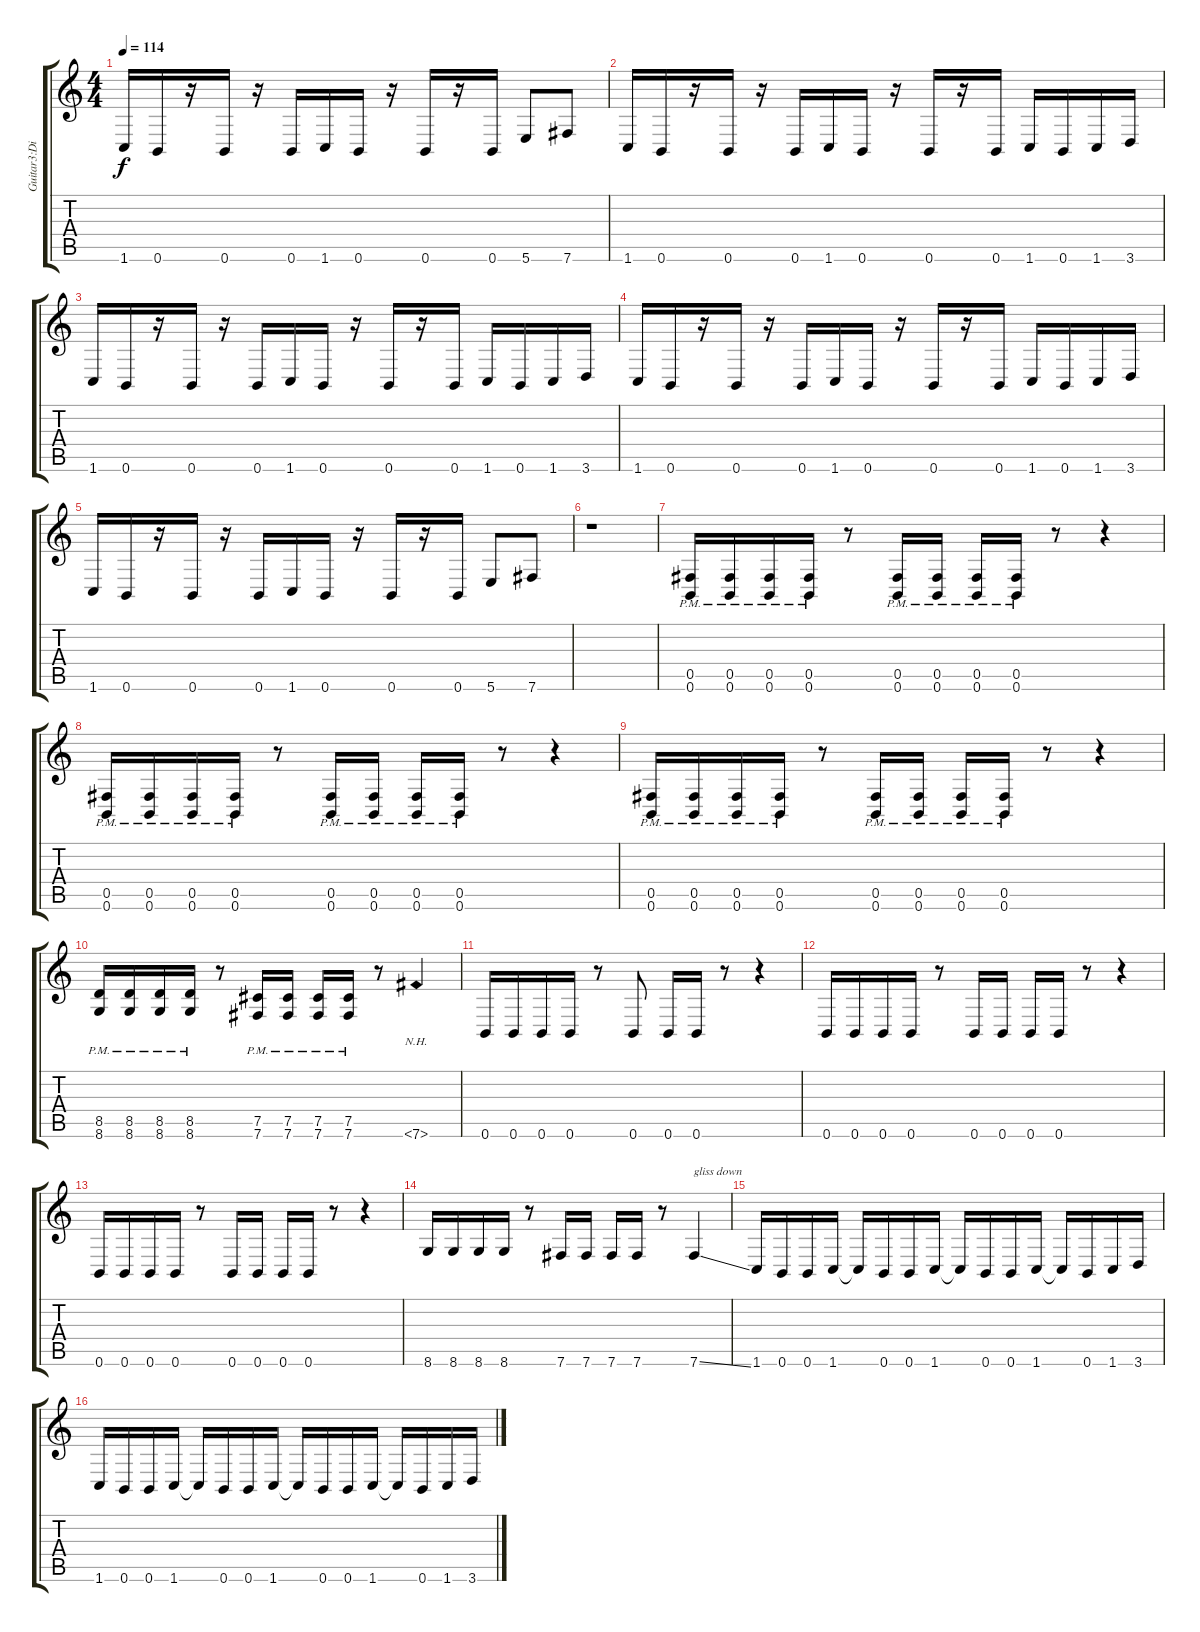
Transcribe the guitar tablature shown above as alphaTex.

\track ("Guitar3:Distortion<1 Half Down, 6th=B>" "Guitar3:Di") {instrument distortionguitar}
\staff {score tabs}
\tuning (Db4 Ab3 E3 B2 Gb2 B1) {hide}
\ts (4 4)
\tempo 114
\clef g2
\ks c
1.6.16{dy f} 0.6.16 r.16 0.6.16 r.16 0.6.16 1.6.16 0.6.16 r.16 0.6.16 r.16 0.6.16 5.6.8 7.6.8 |
1.6.16 0.6.16 r.16 0.6.16 r.16 0.6.16 1.6.16 0.6.16 r.16 0.6.16 r.16 0.6.16 1.6.16 0.6.16 1.6.16 3.6.16 |
1.6.16 0.6.16 r.16 0.6.16 r.16 0.6.16 1.6.16 0.6.16 r.16 0.6.16 r.16 0.6.16 1.6.16 0.6.16 1.6.16 3.6.16 |
1.6.16 0.6.16 r.16 0.6.16 r.16 0.6.16 1.6.16 0.6.16 r.16 0.6.16 r.16 0.6.16 1.6.16 0.6.16 1.6.16 3.6.16 |
1.6.16 0.6.16 r.16 0.6.16 r.16 0.6.16 1.6.16 0.6.16 r.16 0.6.16 r.16 0.6.16 5.6.8 7.6.8 |
r.1 |
(0.5{pm} 0.6{pm}).16 (0.5{pm} 0.6{pm}).16 (0.5{pm} 0.6{pm}).16 (0.5{pm} 0.6{pm}).16 r.8 (0.5{pm} 0.6{pm}).16 (0.5{pm} 0.6{pm}).16 (0.5{pm} 0.6{pm}).16 (0.5{pm} 0.6{pm}).16 r.8 r.4 |
(0.5{pm} 0.6{pm}).16 (0.5{pm} 0.6{pm}).16 (0.5{pm} 0.6{pm}).16 (0.5{pm} 0.6{pm}).16 r.8 (0.5{pm} 0.6{pm}).16 (0.5{pm} 0.6{pm}).16 (0.5{pm} 0.6{pm}).16 (0.5{pm} 0.6{pm}).16 r.8 r.4 |
(0.5{pm} 0.6{pm}).16 (0.5{pm} 0.6{pm}).16 (0.5{pm} 0.6{pm}).16 (0.5{pm} 0.6{pm}).16 r.8 (0.5{pm} 0.6{pm}).16 (0.5{pm} 0.6{pm}).16 (0.5{pm} 0.6{pm}).16 (0.5{pm} 0.6{pm}).16 r.8 r.4 |
(8.5{pm} 8.6{pm}).16 (8.5{pm} 8.6{pm}).16 (8.5{pm} 8.6{pm}).16 (8.5{pm} 8.6{pm}).16 r.8 (7.5{pm} 7.6{pm}).16 (7.5{pm} 7.6{pm}).16 (7.5{pm} 7.6{pm}).16 (7.5{pm} 7.6{pm}).16 r.8 7.6{nh}.4 |
0.6.16 0.6.16 0.6.16 0.6.16 r.8 0.6.8 0.6.16 0.6.16 r.8 r.4 |
0.6.16 0.6.16 0.6.16 0.6.16 r.8 0.6.16 0.6.16 0.6.16 0.6.16 r.8 r.4 |
0.6.16 0.6.16 0.6.16 0.6.16 r.8 0.6.16 0.6.16 0.6.16 0.6.16 r.8 r.4 |
8.6.16 8.6.16 8.6.16 8.6.16 r.8 7.6.16 7.6.16 7.6.16 7.6.16 r.8 7.6{ss}.4{txt "gliss down"} |
1.6.16 0.6.16 0.6.16 1.6.16 1.6{t}.16 0.6.16 0.6.16 1.6.16 1.6{t}.16 0.6.16 0.6.16 1.6.16 1.6{t}.16 0.6.16 1.6.16 3.6.16 |
1.6.16 0.6.16 0.6.16 1.6.16 1.6{t}.16 0.6.16 0.6.16 1.6.16 1.6{t}.16 0.6.16 0.6.16 1.6.16 1.6{t}.16 0.6.16 1.6.16 3.6.16
